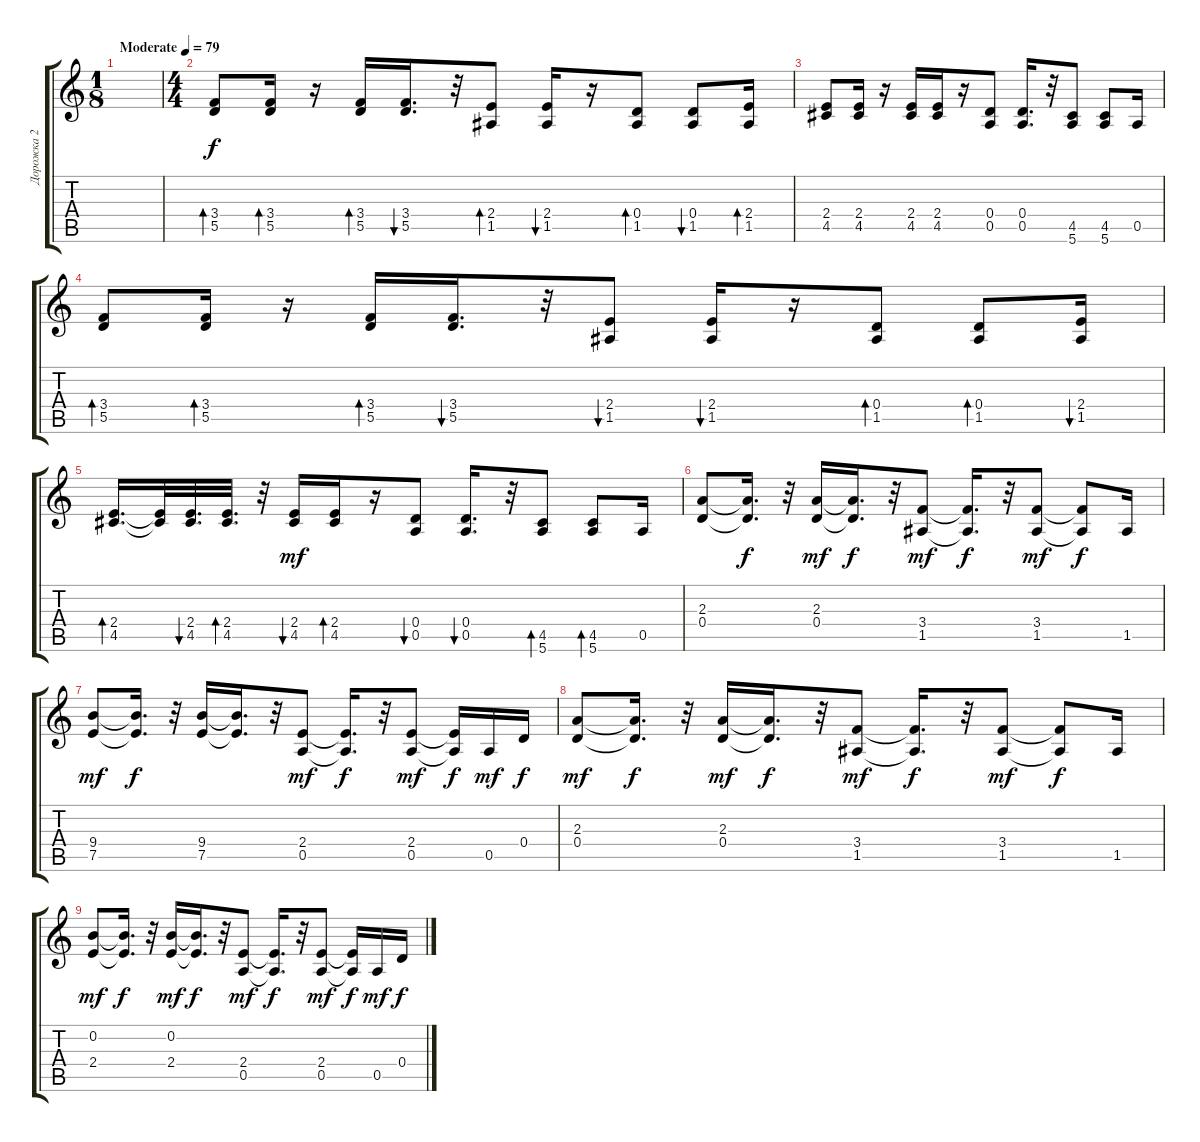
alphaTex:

\track ("Дорожка 2" "Дорожка 2") {instrument distortionguitar}
\staff {score tabs}
\tuning (E4 B3 G3 D3 A2 E2) {hide}
\ts (1 8)
\tempo (79 "Moderate")
\clef g2
\ks c
|
\ts (4 4)
(3.4 5.5).8{bd 240} (3.4 5.5).16{bd 240} r.16 (3.4 5.5).16{bd 240} (3.4 5.5).16{d bu 240} r.32 (2.4 1.5).8{bd 240} (2.4 1.5).16{bu 240} r.16 (0.4 1.5).8{bd 240} (0.4 1.5).8{bu 240} (2.4 1.5).16{bd 240} |
(2.4 4.5).8 (2.4 4.5).16 r.16 (2.4 4.5).16 (2.4 4.5).16 r.16 (0.4 0.5).8 (0.4 0.5).16{d} r.32 (4.5 5.6).8 (4.5 5.6).8 0.5.16 |
(3.4 5.5).8{bd 240} (3.4 5.5).16{bd 240} r.16 (3.4 5.5).16{bd 240} (3.4 5.5).16{d bu 240} r.32 (2.4 1.5).8{bu 120} (2.4 1.5).16{bu 240} r.16 (0.4 1.5).8{bd 120} (0.4 1.5).8{bd 120} (2.4 1.5).16{bu 240} |
(2.4 4.5).16{d bd 120} (2.4{t} 4.5{t}).32{dy f} (2.4 4.5).32{d bu 60} (2.4 4.5).32{d bd 60} r.32 (2.4 4.5).16{bu 60 dy mf} (2.4 4.5).16{bd 120} r.16 (0.4 0.5).8{bu 120} (0.4 0.5).16{d bu 120} r.32 (4.5 5.6).8{bd 120} (4.5 5.6).8{bd 120} 0.5.16 |
(2.3 0.4).8 (2.3{t} 0.4{t}).16{d dy f} r.32 (2.3 0.4).16{dy mf} (2.3{t} 0.4{t}).16{d dy f} r.32 (3.4 1.5).8{dy mf} (3.4{t} 1.5{t}).16{d dy f} r.32 (3.4 1.5).8{dy mf} (3.4{t} 1.5{t}).8{dy f} 1.5.16 |
(9.4 7.5).8{dy mf} (9.4{t} 7.5{t}).16{d dy f} r.32 (9.4 7.5).16 (9.4{t} 7.5{t}).16{d} r.32 (2.4 0.5).8{dy mf} (2.4{t} 0.5{t}).16{d dy f} r.32 (2.4 0.5).8{dy mf} (2.4{t} 0.5{t}).16{dy f} 0.5.16{dy mf} 0.4.16{dy f} |
(2.3 0.4).8{dy mf} (2.3{t} 0.4{t}).16{d dy f} r.32 (2.3 0.4).16{dy mf} (2.3{t} 0.4{t}).16{d dy f} r.32 (3.4 1.5).8{dy mf} (3.4{t} 1.5{t}).16{d dy f} r.32 (3.4 1.5).8{dy mf} (3.4{t} 1.5{t}).8{dy f} 1.5.16 |
(0.2 2.4).8{dy mf} (0.2{t} 2.4{t}).16{d dy f} r.32 (0.2 2.4).16{dy mf} (0.2{t} 2.4{t}).16{d dy f} r.32 (2.4 0.5).8{dy mf} (2.4{t} 0.5{t}).16{d dy f} r.32 (2.4 0.5).8{dy mf} (2.4{t} 0.5{t}).16{dy f} 0.5.16{dy mf} 0.4.16{dy f}
